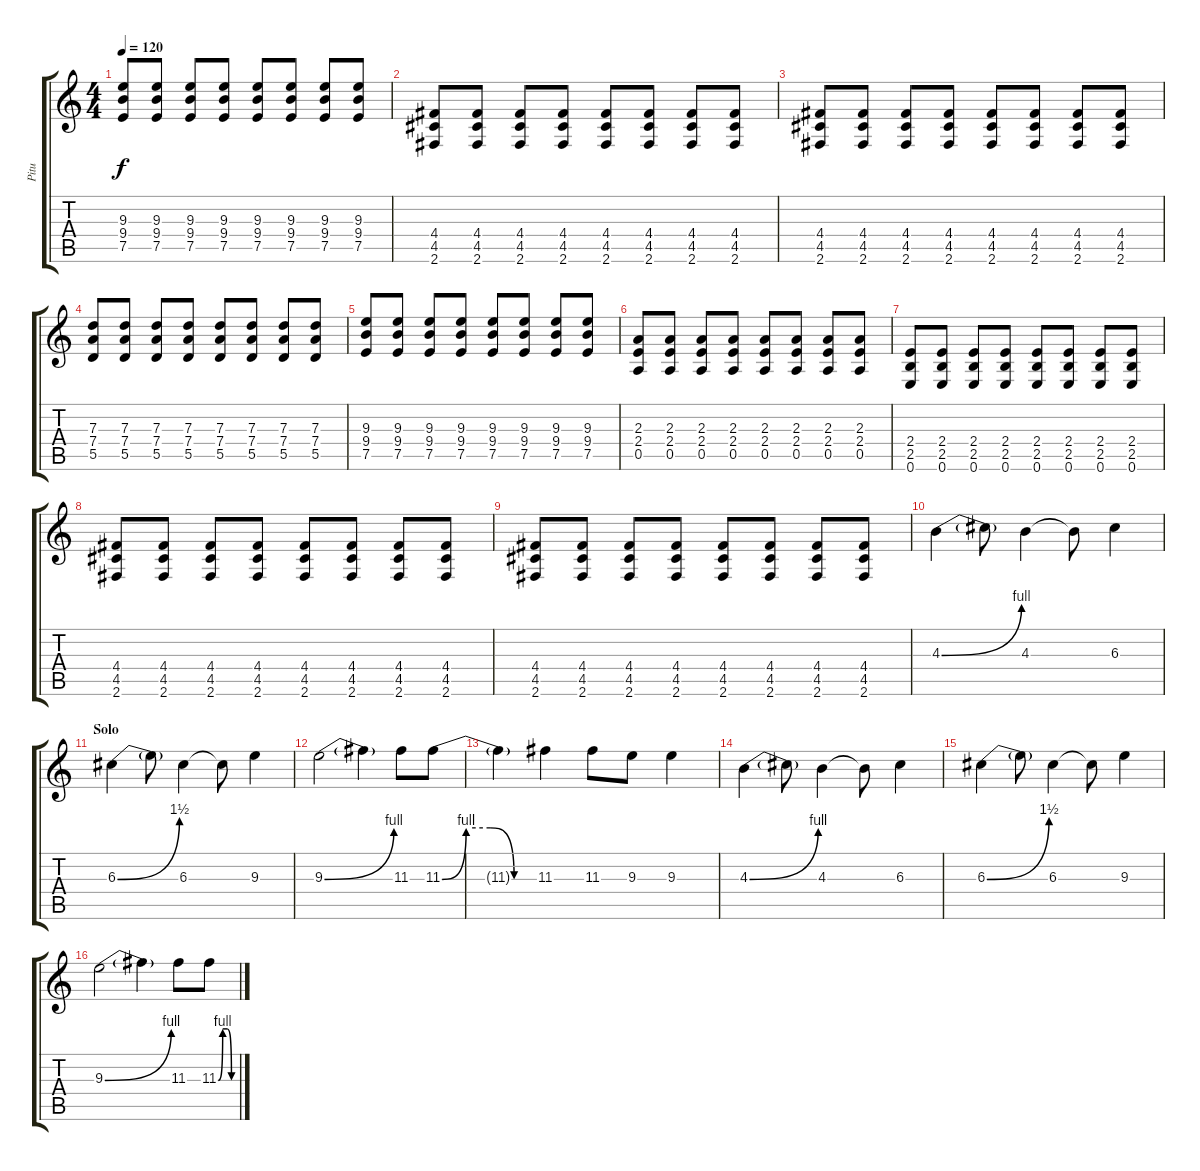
\track ("Pitu" "Pitu") {instrument overdrivenguitar}
\staff {score tabs}
\tuning (E4 B3 G3 D3 A2 E2) {hide}
\ts (4 4)
\tempo 120
\clef g2
\ks c
(9.3 9.4 7.5).8{dy f} (9.3 9.4 7.5).8 (9.3 9.4 7.5).8 (9.3 9.4 7.5).8 (9.3 9.4 7.5).8 (9.3 9.4 7.5).8 (9.3 9.4 7.5).8 (9.3 9.4 7.5).8 |
(4.4 4.5 2.6).8 (4.4 4.5 2.6).8 (4.4 4.5 2.6).8 (4.4 4.5 2.6).8 (4.4 4.5 2.6).8 (4.4 4.5 2.6).8 (4.4 4.5 2.6).8 (4.4 4.5 2.6).8 |
(4.4 4.5 2.6).8 (4.4 4.5 2.6).8 (4.4 4.5 2.6).8 (4.4 4.5 2.6).8 (4.4 4.5 2.6).8 (4.4 4.5 2.6).8 (4.4 4.5 2.6).8 (4.4 4.5 2.6).8 |
(7.3 7.4 5.5).8 (7.3 7.4 5.5).8 (7.3 7.4 5.5).8 (7.3 7.4 5.5).8 (7.3 7.4 5.5).8 (7.3 7.4 5.5).8 (7.3 7.4 5.5).8 (7.3 7.4 5.5).8 |
(9.3 9.4 7.5).8 (9.3 9.4 7.5).8 (9.3 9.4 7.5).8 (9.3 9.4 7.5).8 (9.3 9.4 7.5).8 (9.3 9.4 7.5).8 (9.3 9.4 7.5).8 (9.3 9.4 7.5).8 |
(2.3 2.4 0.5).8 (2.3 2.4 0.5).8 (2.3 2.4 0.5).8 (2.3 2.4 0.5).8 (2.3 2.4 0.5).8 (2.3 2.4 0.5).8 (2.3 2.4 0.5).8 (2.3 2.4 0.5).8 |
(2.4 2.5 0.6).8 (2.4 2.5 0.6).8 (2.4 2.5 0.6).8 (2.4 2.5 0.6).8 (2.4 2.5 0.6).8 (2.4 2.5 0.6).8 (2.4 2.5 0.6).8 (2.4 2.5 0.6).8 |
(4.4 4.5 2.6).8 (4.4 4.5 2.6).8 (4.4 4.5 2.6).8 (4.4 4.5 2.6).8 (4.4 4.5 2.6).8 (4.4 4.5 2.6).8 (4.4 4.5 2.6).8 (4.4 4.5 2.6).8 |
(4.4 4.5 2.6).8 (4.4 4.5 2.6).8 (4.4 4.5 2.6).8 (4.4 4.5 2.6).8 (4.4 4.5 2.6).8 (4.4 4.5 2.6).8 (4.4 4.5 2.6).8 (4.4 4.5 2.6).8 |
4.3{be (bend 0 0 60 4)}.4{volume 16} 4.3{t}.8 4.3.4 4.3{t}.8 6.3.4 |
\section ("" "Solo")
6.3{be (bend 0 0 60 6)}.4{volume 9} 6.3{t}.8 6.3.4 6.3{t}.8 9.3.4 |
9.3{be (bend 0 0 60 4)}.2 9.3{t}.4 11.3.8 11.3{be (custom 0 0 15 4 30 4 45 0 60 0)}.8 |
11.3{t}.4 11.3.4 11.3.8 9.3.8 9.3.4 |
4.3{be (bend 0 0 60 4)}.4 4.3{t}.8 4.3.4 4.3{t}.8 6.3.4 |
\section ("" "")
6.3{be (bend 0 0 60 6)}.4 6.3{t}.8 6.3.4 6.3{t}.8 9.3.4 |
9.3{be (bend 0 0 60 4)}.2 9.3{t}.4 11.3.8 11.3{be (custom 0 0 15 4 30 4 45 0 60 0)}.8
